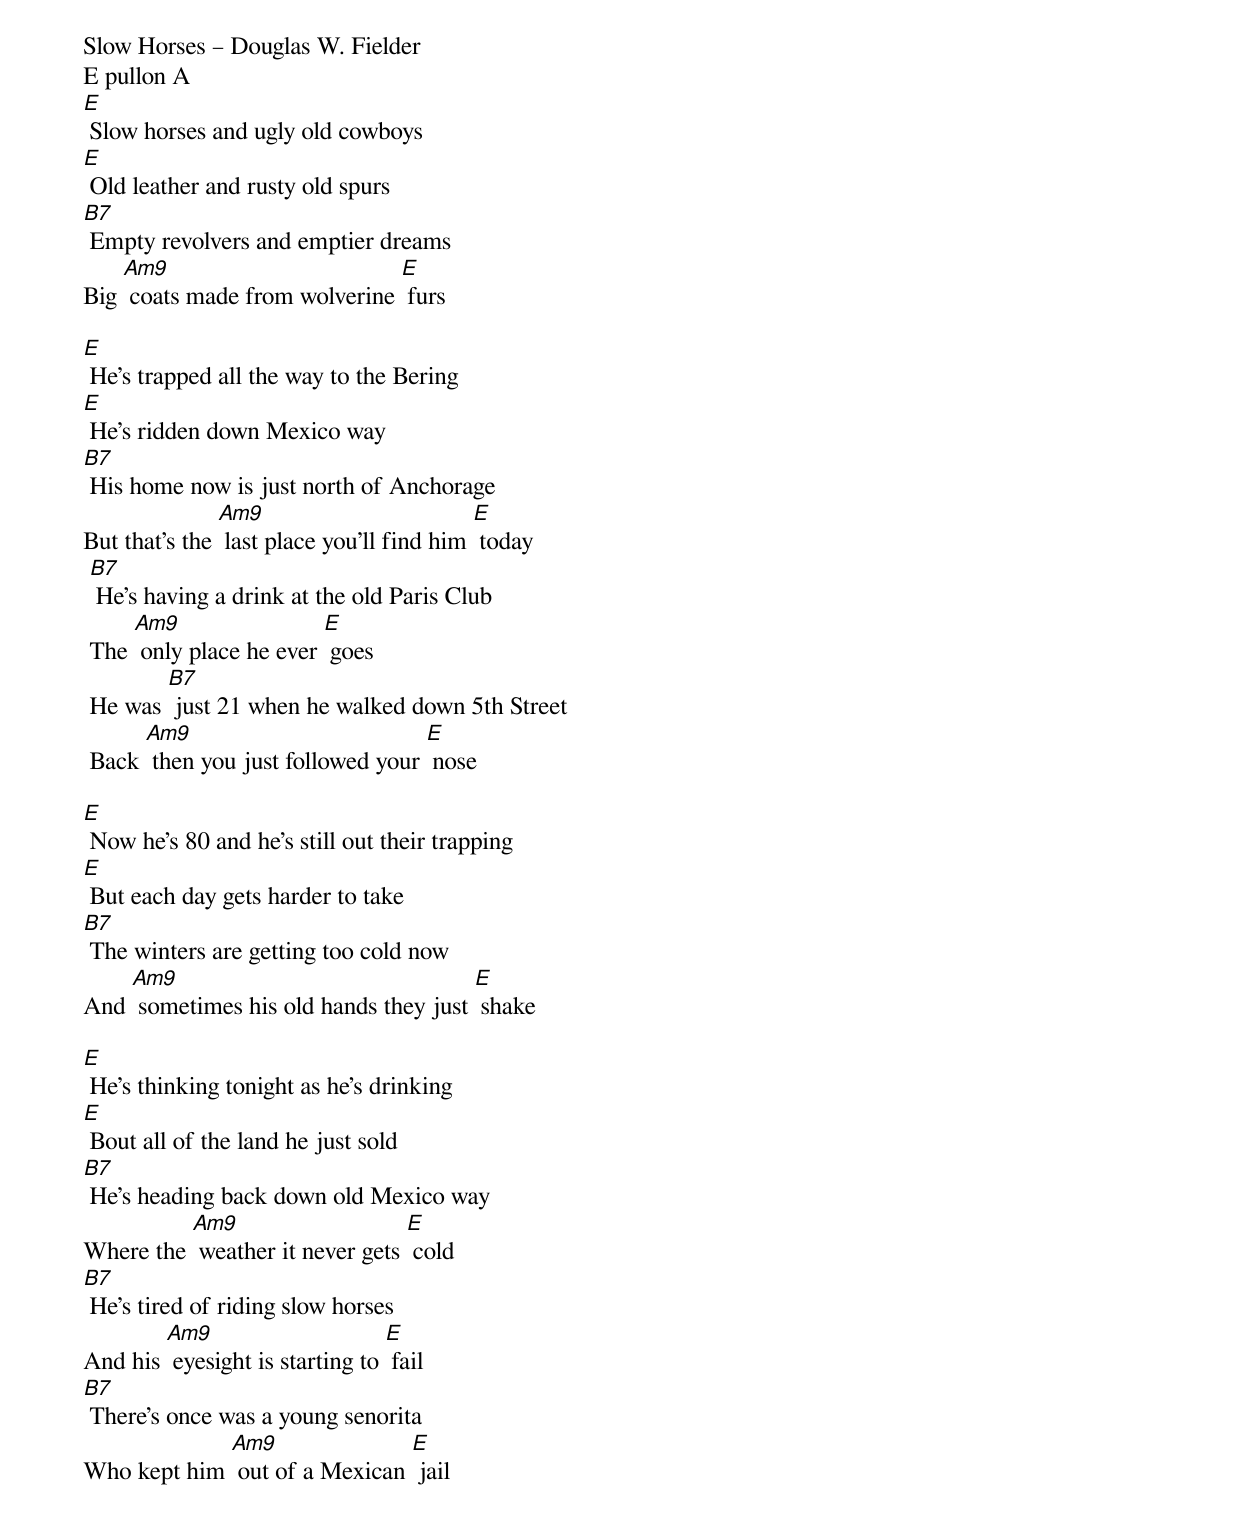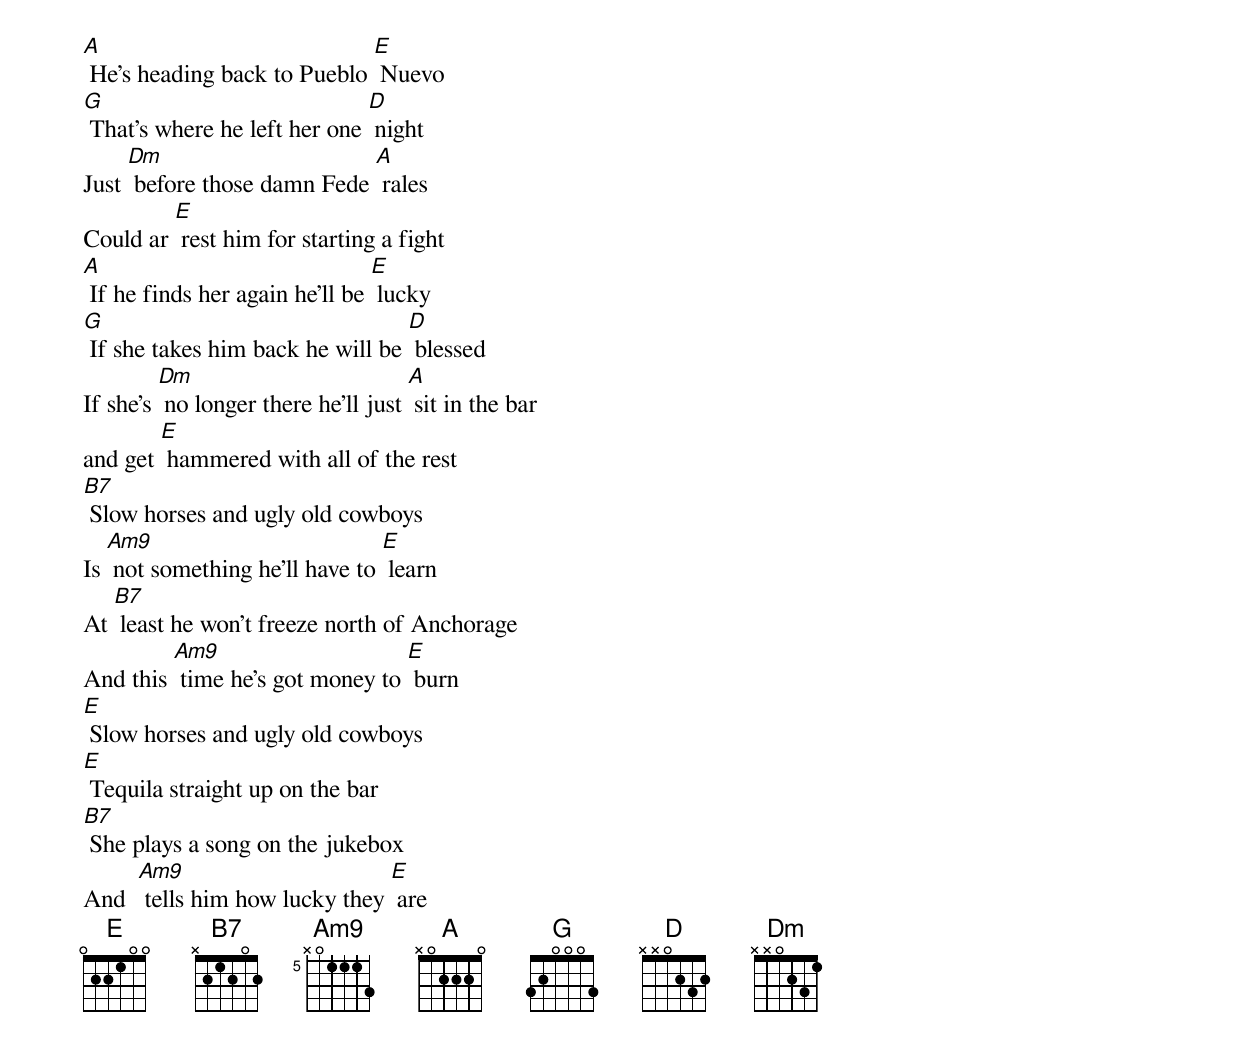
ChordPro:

Slow Horses – Douglas W. Fielder
E pullon A
[E] Slow horses and ugly old cowboys
[E] Old leather and rusty old spurs
[B7] Empty revolvers and emptier dreams
Big [Am9] coats made from wolverine [E] furs

[E] He’s trapped all the way to the Bering
[E] He’s ridden down Mexico way
[B7] His home now is just north of Anchorage
But that’s the [Am9] last place you’ll find him [E] today
	[B7] He’s having a drink at the old Paris Club
	The [Am9] only place he ever [E] goes
	He was [B7] just 21 when he walked down 5th Street
	Back [Am9] then you just followed your [E] nose

[E] Now he’s 80 and he’s still out their trapping
[E] But each day gets harder to take
[B7] The winters are getting too cold now
And [Am9] sometimes his old hands they just [E] shake

[E] He’s thinking tonight as he’s drinking
[E] Bout all of the land he just sold
[B7] He’s heading back down old Mexico way
Where the [Am9] weather it never gets [E] cold
[B7] He’s tired of riding slow horses
And his [Am9] eyesight is starting to [E] fail
[B7] There’s once was a young senorita
Who kept him [Am9] out of a Mexican [E] jail

[A] He’s heading back to Pueblo [E] Nuevo
[G] That’s where he left her one [D] night
Just [Dm] before those damn Fede [A] rales
Could ar [E] rest him for starting a fight
[A] If he finds her again he’ll be [E] lucky
[G] If she takes him back he will be [D] blessed
If she’s [Dm] no longer there he’ll just [A] sit in the bar
and get [E] hammered with all of the rest
[B7] Slow horses and ugly old cowboys
Is [Am9] not something he’ll have to [E] learn
At [B7] least he won’t freeze north of Anchorage
And this [Am9] time he’s got money to [E] burn
[E] Slow horses and ugly old cowboys
[E] Tequila straight up on the bar
[B7] She plays a song on the jukebox
And  [Am9] tells him how lucky they [E] are
